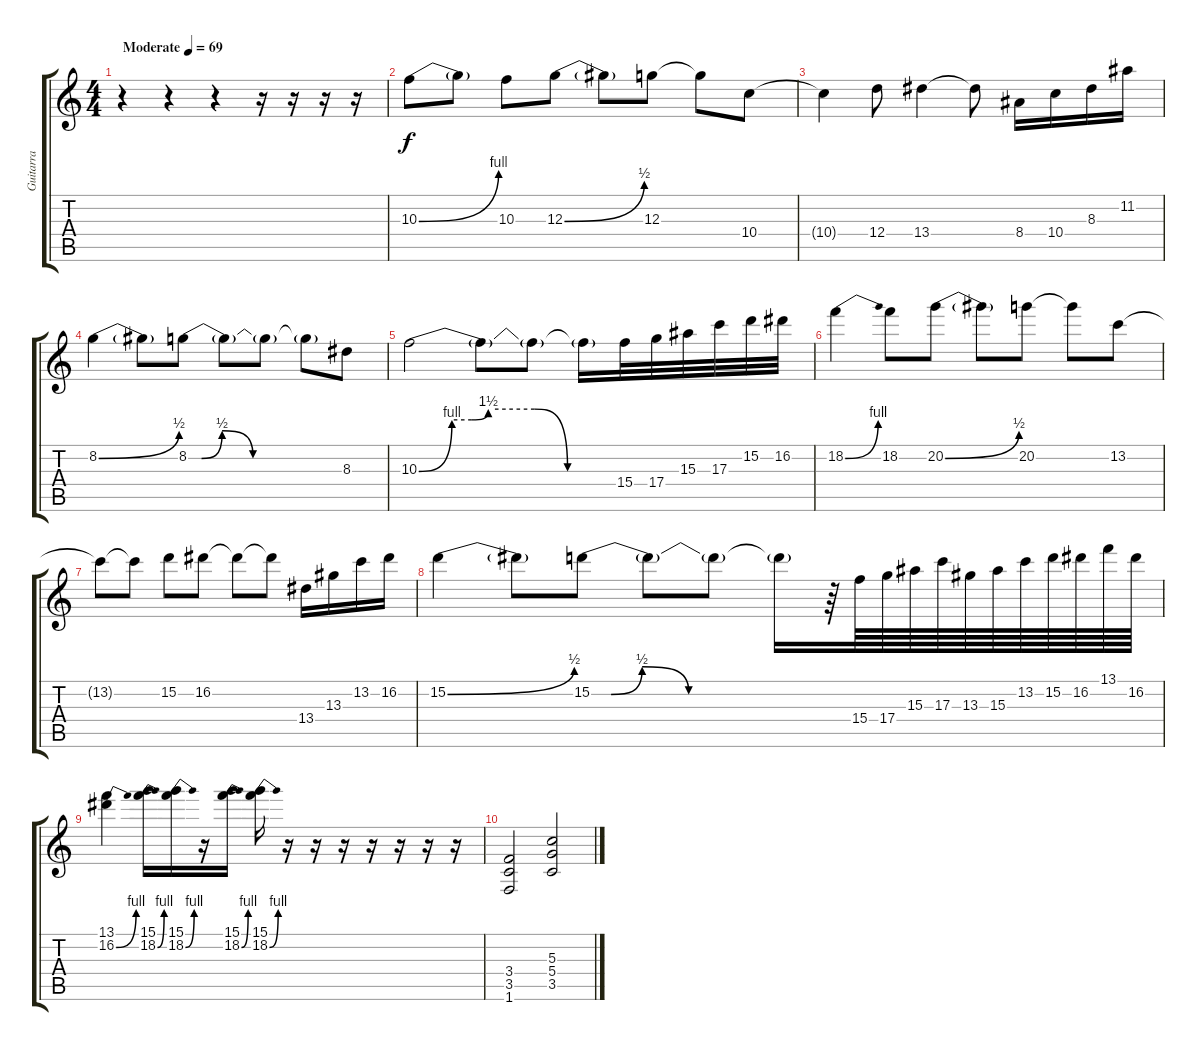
\track ("Guitarra" "Guitarra") {instrument distortionguitar}
\staff {score tabs}
\tuning (E4 B3 G3 D3 A2 E2) {hide}
\ts (4 4)
\tempo (69 "Moderate")
\clef g2
\ks c
r.4{dy f instrument distortionguitar} r.4 r.4 r.16 r.16 r.16 r.16 |
10.3{be (bend 0 0 60 4)}.8 10.3{t}.8 10.3.8 12.3{be (bend 0 0 60 2)}.8 12.3{t}.8 12.3.8 12.3{t}.8 10.4.8 |
10.4{t}.4 12.4.8 13.4.4 13.4{t}.8 8.4.16 10.4.16 8.3.16 11.2.16 |
8.2{be (bend 0 0 60 2)}.4 8.2{t}.8 8.2{be (custom 0 0 5 0 13 2 25 0 60 0)}.8 8.2{t}.8 8.2{t}.8 8.2{t}.8 8.3.8 |
10.3{be (custom 0 0 10 4 16 4 21 6 35 6 45 0 60 0)}.2 10.3{t}.8 10.3{t}.8 10.3{t}.16 15.4.32 17.4.32 15.3.32 17.3.32 15.2.32 16.2.32 |
18.2{be (bend 0 0 60 4)}.4 18.2.8 20.2{be (bend 0 0 60 2)}.8 20.2{t}.8 20.2.8 20.2{t}.8 13.2.8 |
13.2{t}.8 13.2{t}.8 15.2.8 16.2.8 16.2{t}.8 16.2{t}.8 13.4.16 13.3.16 13.2.16 16.2.16 |
15.2{be (bend 0 0 60 2)}.4 15.2{t}.8 15.2{be (custom 0 0 5 0 13 2 25 0 60 0)}.8 15.2{t}.8 15.2{t}.8 15.2{t}.16 r.64 15.4.64 17.4.64 15.3.64 17.3.64 13.3.64 15.3.64 13.2.64 15.2.64 16.2.64 13.1.64 16.2.64 |
(13.1 16.2{be (bend 0 0 60 4)}).4 (15.1 18.2{be (bend 0 0 60 4)}).16 (15.1 18.2{be (bend 0 0 60 4)}).16 r.16 (15.1 18.2{be (bend 0 0 60 4)}).16 (15.1 18.2{be (bend 0 0 60 4)}).16 r.16 r.16 r.16 r.16 r.16 r.16 r.16 |
(3.4 3.5 1.6).2 (5.3 5.4 3.5).2
